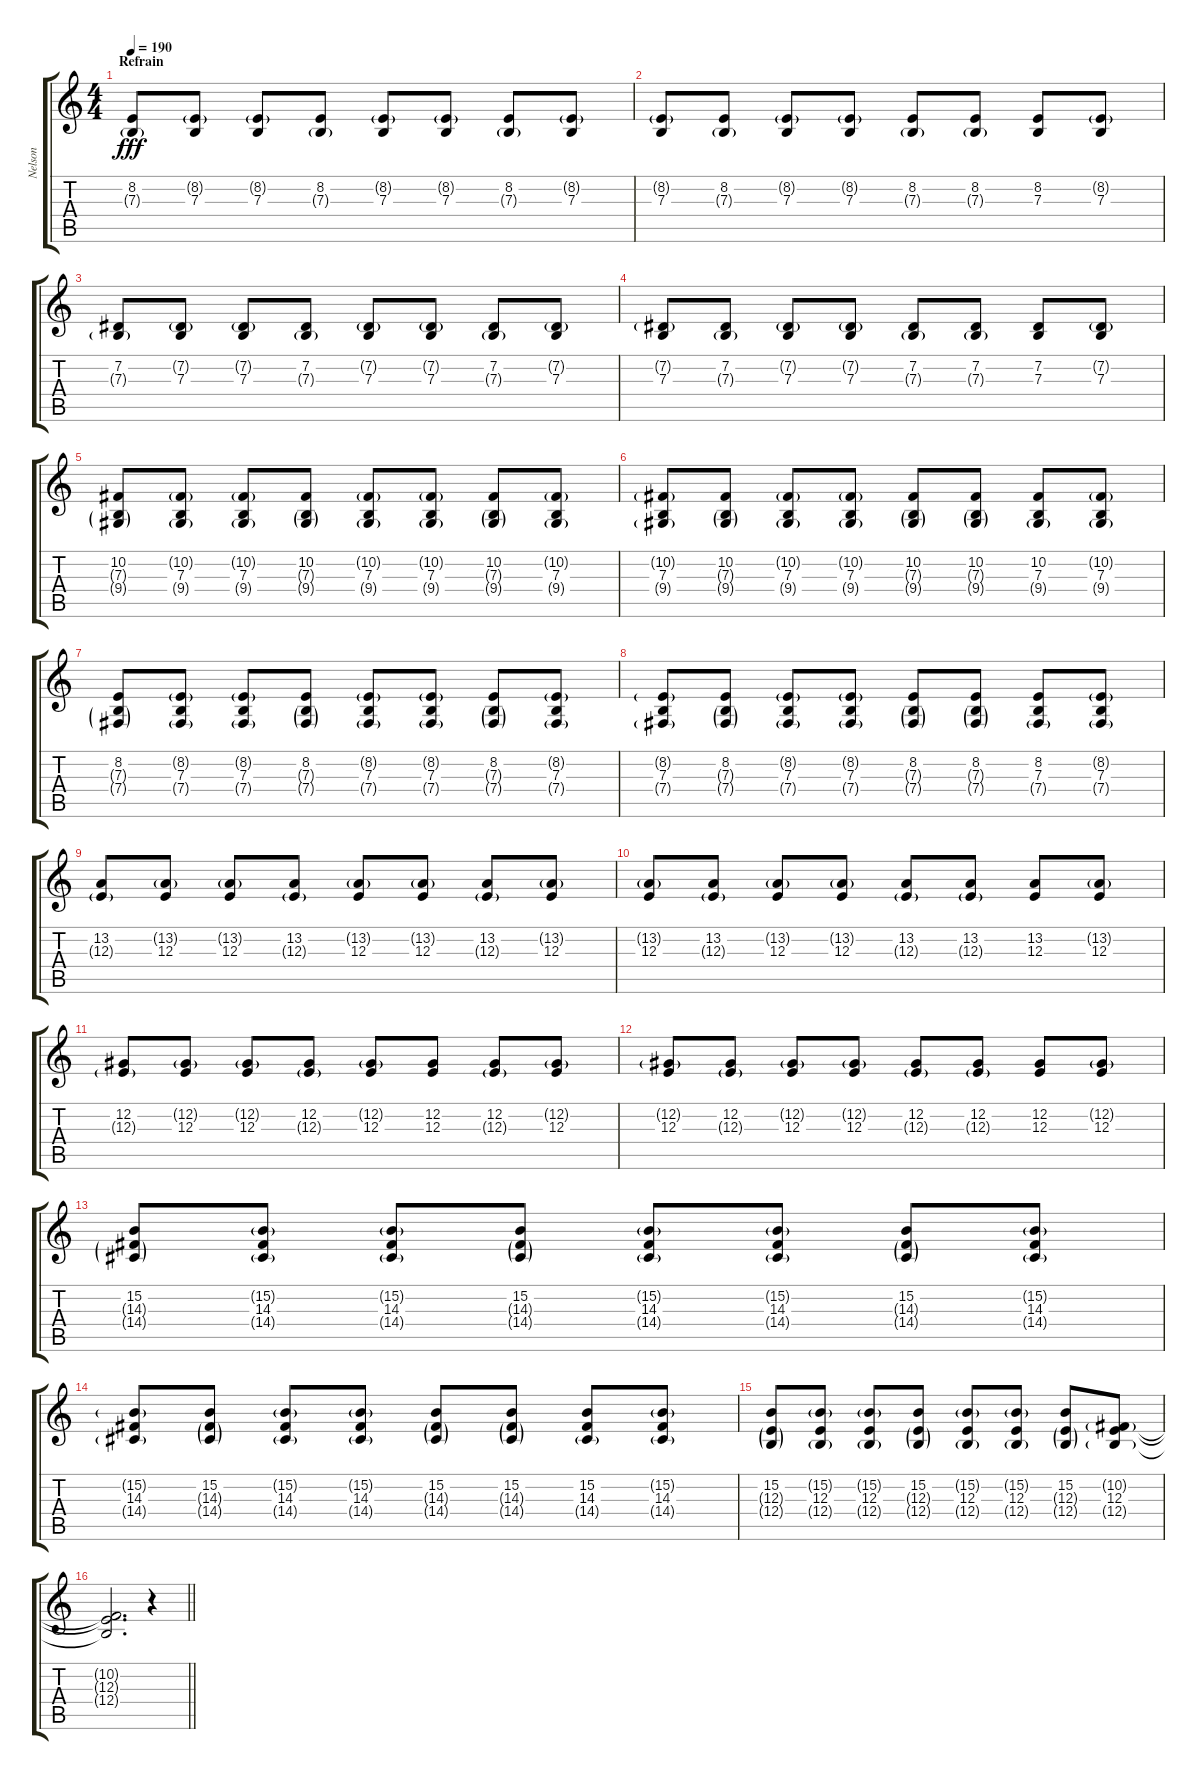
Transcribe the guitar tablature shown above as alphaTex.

\track ("Nelson" "Nelson") {instrument stringensemble1}
\staff {score tabs}
\tuning (Db4 Ab3 E3 B2 Gb2 B1) {hide}
\ts (4 4)
\section ("" "Refrain")
\tempo 190
\clef g2
\ks c
(8.2 7.3{g}).8{dy fff volume 11} (8.2{g} 7.3).8 (8.2{g} 7.3).8 (8.2 7.3{g}).8 (8.2{g} 7.3).8 (8.2{g} 7.3).8 (8.2 7.3{g}).8 (8.2{g} 7.3).8 |
(8.2{g} 7.3).8 (8.2 7.3{g}).8 (8.2{g} 7.3).8 (8.2{g} 7.3).8 (8.2 7.3{g}).8 (8.2 7.3{g}).8 (8.2 7.3).8 (8.2{g} 7.3).8 |
(7.2 7.3{g}).8 (7.2{g} 7.3).8 (7.2{g} 7.3).8 (7.2 7.3{g}).8 (7.2{g} 7.3).8 (7.2{g} 7.3).8 (7.2 7.3{g}).8 (7.2{g} 7.3).8 |
(7.2{g} 7.3).8 (7.2 7.3{g}).8 (7.2{g} 7.3).8 (7.2{g} 7.3).8 (7.2 7.3{g}).8 (7.2 7.3{g}).8 (7.2 7.3).8 (7.2{g} 7.3).8 |
(10.2 7.3{g} 9.4{g}).8 (10.2{g} 7.3 9.4{g}).8 (10.2{g} 7.3 9.4{g}).8 (10.2 7.3{g} 9.4{g}).8 (10.2{g} 7.3 9.4{g}).8 (10.2{g} 7.3 9.4{g}).8 (10.2 7.3{g} 9.4{g}).8 (10.2{g} 7.3 9.4{g}).8 |
(10.2{g} 7.3 9.4{g}).8 (10.2 7.3{g} 9.4{g}).8 (10.2{g} 7.3 9.4{g}).8 (10.2{g} 7.3 9.4{g}).8 (10.2 7.3{g} 9.4{g}).8 (10.2 7.3{g} 9.4{g}).8 (10.2 7.3 9.4{g}).8 (10.2{g} 7.3 9.4{g}).8 |
(8.2 7.3{g} 7.4{g}).8 (8.2{g} 7.3 7.4{g}).8 (8.2{g} 7.3 7.4{g}).8 (8.2 7.3{g} 7.4{g}).8 (8.2{g} 7.3 7.4{g}).8 (8.2{g} 7.3 7.4{g}).8 (8.2 7.3{g} 7.4{g}).8 (8.2{g} 7.3 7.4{g}).8 |
(8.2{g} 7.3 7.4{g}).8 (8.2 7.3{g} 7.4{g}).8 (8.2{g} 7.3 7.4{g}).8 (8.2{g} 7.3 7.4{g}).8 (8.2 7.3{g} 7.4{g}).8 (8.2 7.3{g} 7.4{g}).8 (8.2 7.3 7.4{g}).8 (8.2{g} 7.3 7.4{g}).8 |
(13.2 12.3{g}).8 (13.2{g} 12.3).8 (13.2{g} 12.3).8 (13.2 12.3{g}).8 (13.2{g} 12.3).8 (13.2{g} 12.3).8 (13.2 12.3{g}).8 (13.2{g} 12.3).8 |
(13.2{g} 12.3).8 (13.2 12.3{g}).8 (13.2{g} 12.3).8 (13.2{g} 12.3).8 (13.2 12.3{g}).8 (13.2 12.3{g}).8 (13.2 12.3).8 (13.2{g} 12.3).8 |
(12.2 12.3{g}).8 (12.2{g} 12.3).8 (12.2{g} 12.3).8 (12.2 12.3{g}).8 (12.2{g} 12.3).8 (12.2 12.3).8 (12.2 12.3{g}).8 (12.2{g} 12.3).8 |
(12.2{g} 12.3).8 (12.2 12.3{g}).8 (12.2{g} 12.3).8 (12.2{g} 12.3).8 (12.2 12.3{g}).8 (12.2 12.3{g}).8 (12.2 12.3).8 (12.2{g} 12.3).8 |
(15.2 14.3{g} 14.4{g}).8 (15.2{g} 14.3 14.4{g}).8 (15.2{g} 14.3 14.4{g}).8 (15.2 14.3{g} 14.4{g}).8 (15.2{g} 14.3 14.4{g}).8 (15.2{g} 14.3 14.4{g}).8 (15.2 14.3{g} 14.4{g}).8 (15.2{g} 14.3 14.4{g}).8 |
(15.2{g} 14.3 14.4{g}).8 (15.2 14.3{g} 14.4{g}).8 (15.2{g} 14.3 14.4{g}).8 (15.2{g} 14.3 14.4{g}).8 (15.2 14.3{g} 14.4{g}).8 (15.2 14.3{g} 14.4{g}).8 (15.2 14.3 14.4{g}).8 (15.2{g} 14.3 14.4{g}).8 |
(15.2 12.3{g} 12.4{g}).8 (15.2{g} 12.3 12.4{g}).8 (15.2{g} 12.3 12.4{g}).8 (15.2 12.3{g} 12.4{g}).8 (15.2{g} 12.3 12.4{g}).8 (15.2{g} 12.3 12.4{g}).8 (15.2 12.3{g} 12.4{g}).8 (10.2{g} 12.3 12.4{g}).8 |
\barLineRight lightlight
(10.2{t} 12.3{t} 12.4{t}).2{d volume 2} r.4
